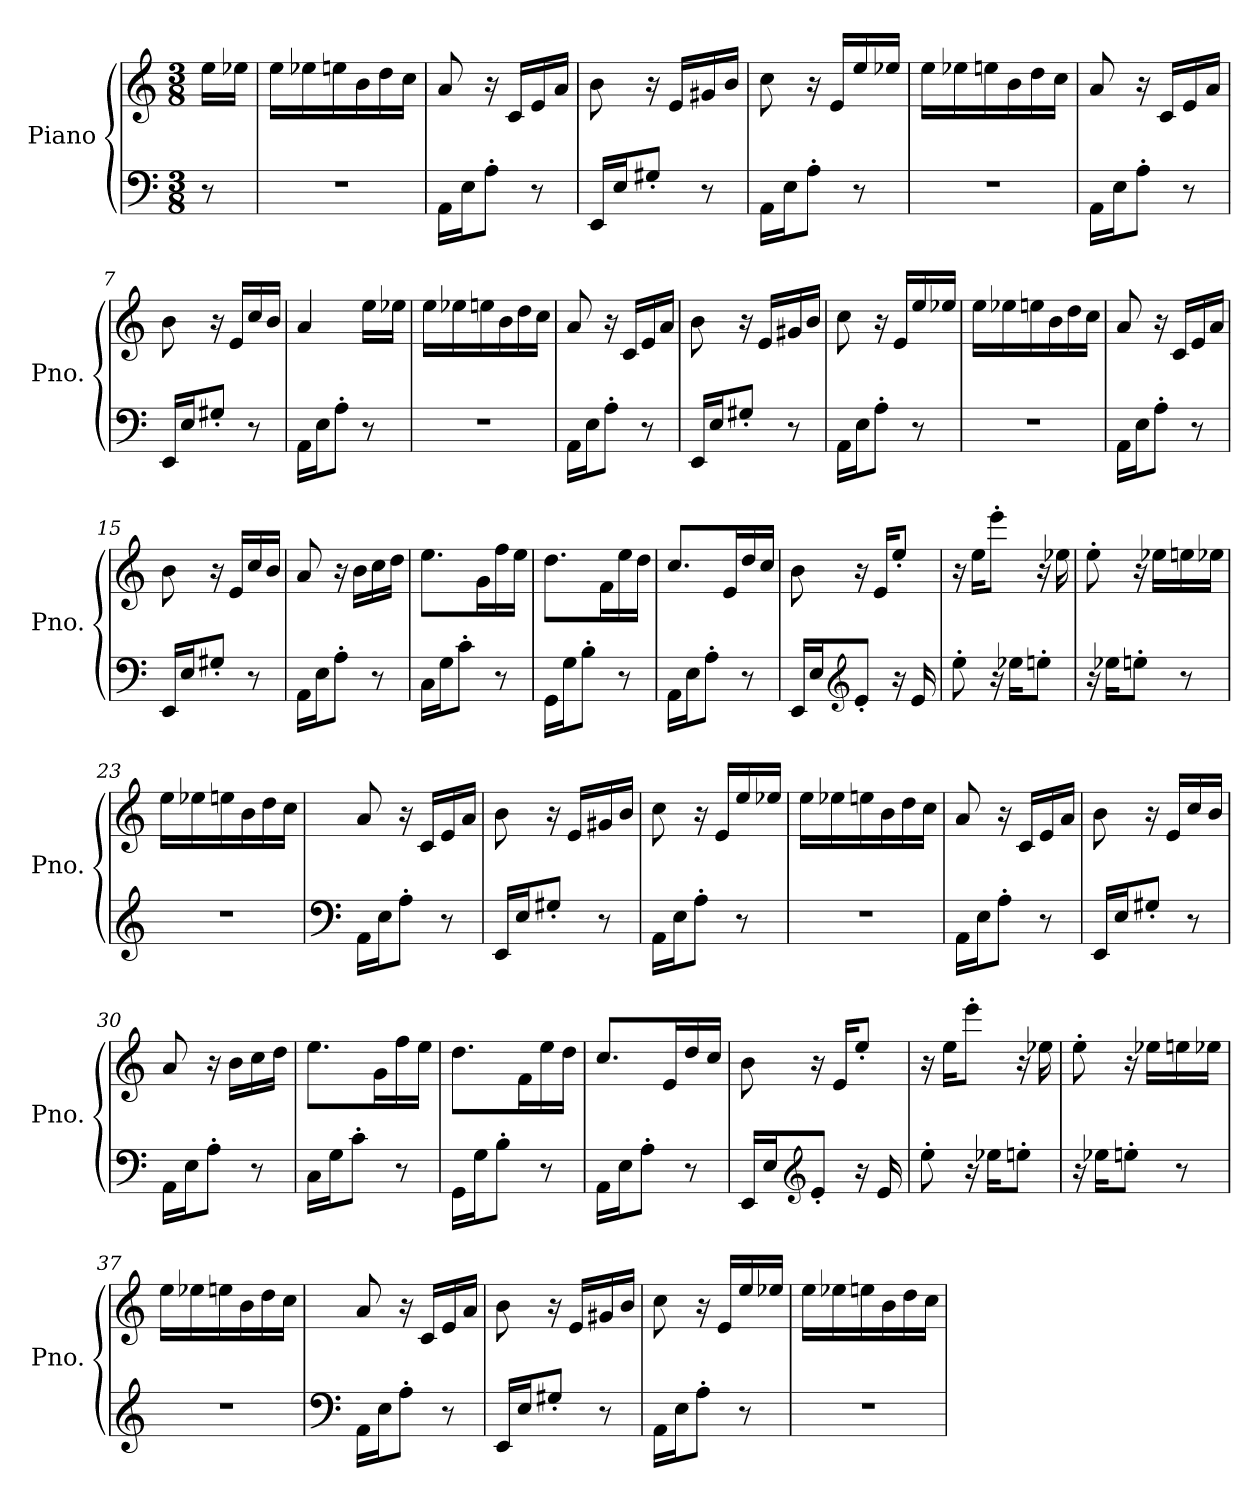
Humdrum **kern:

**kern	**kern
*part1	*part1
*staff2	*staff1
*I"Piano	*
*I'Pno.	*
*clefF4	*clefG2
*k[]	*k[]
*M3/8	*M3/8
*MM120	*MM120
=	=
8r	16ee\LL
.	16ee-X\JJ
=1	=1
4.r	16ee\LL
.	16ee-X\
.	16een\
.	16b\
.	16dd\
.	16cc\JJ
=2	=2
16AA\LL	8a/
16E\J	.
8A'\J	16r
.	16c/LL
8r	16e/
.	16a/JJ
=3	=3
16EE/LL	8b\
16E/J	.
8G#X'/J	16r
.	16e/LL
8r	16g#X/
.	16b/JJ
=4	=4
16AA\LL	8cc\
16E\J	.
8A'\J	16r
.	16e/LL
8r	16ee/
.	16ee-X/JJ
=5	=5
4.r	16ee\LL
.	16ee-X\
.	16een\
.	16b\
.	16dd\
.	16cc\JJ
=6	=6
16AA\LL	8a/
16E\J	.
8A'\J	16r
.	16c/LL
8r	16e/
.	16a/JJ
!!LO:LB:g=z
=7	=7
16EE/LL	8b\
16E/J	.
8G#X'/J	16r
.	16e/LL
8r	16cc/
.	16b/JJ
=8	=8
16AA\LL	4a/
16E\J	.
8A'\J	.
8r	16ee\LL
.	16ee-X\JJ
=9	=9
4.r	16ee\LL
.	16ee-X\
.	16een\
.	16b\
.	16dd\
.	16cc\JJ
=10	=10
16AA\LL	8a/
16E\J	.
8A'\J	16r
.	16c/LL
8r	16e/
.	16a/JJ
=11	=11
16EE/LL	8b\
16E/J	.
8G#X'/J	16r
.	16e/LL
8r	16g#X/
.	16b/JJ
=12	=12
16AA\LL	8cc\
16E\J	.
8A'\J	16r
.	16e/LL
8r	16ee/
.	16ee-X/JJ
=13	=13
4.r	16ee\LL
.	16ee-X\
.	16een\
.	16b\
.	16dd\
.	16cc\JJ
!!LO:LB:g=z
=14	=14
16AA\LL	8a/
16E\J	.
8A'\J	16r
.	16c/LL
8r	16e/
.	16a/JJ
=15	=15
16EE/LL	8b\
16E/J	.
8G#X'/J	16r
.	16e/LL
8r	16cc/
.	16b/JJ
=16	=16
16AA\LL	8a/
16E\J	.
8A'\J	16r
.	16b\LL
8r	16cc\
.	16dd\JJ
=17	=17
16C\LL	8.ee\L
16G\J	.
8c'\J	.
.	16g\L
8r	16ff\
.	16ee\JJ
=18	=18
16GG\LL	8.dd\L
16G\J	.
8B'\J	.
.	16f\L
8r	16ee\
.	16dd\JJ
=19	=19
16AA\LL	8.cc/L
16E\J	.
8A'\J	.
.	16e/L
8r	16dd/
.	16cc/JJ
=20	=20
16EE/LL	8b\
16E/J	.
*clefG2	*
8e'/J	16r
.	16e/KL
16r	8ee'/J
16e/	.
!!LO:LB:g=z
=21	=21
8ee'\	16r
.	16ee\KL
16r	8eee'\J
16ee-X\KL	.
8een'\J	16r
.	16ee-X\
=22	=22
16r	8ee'\
16ee-X\KL	.
8een'\J	16r
.	16ee-X\LL
8r	16een\
.	16ee-X\JJ
=23	=23
4.r	16ee\LL
.	16ee-X\
.	16een\
.	16b\
.	16dd\
.	16cc\JJ
=24	=24
*clefF4	*
16AA\LL	8a/
16E\J	.
8A'\J	16r
.	16c/LL
8r	16e/
.	16a/JJ
=25	=25
16EE/LL	8b\
16E/J	.
8G#X'/J	16r
.	16e/LL
8r	16g#X/
.	16b/JJ
=26	=26
16AA\LL	8cc\
16E\J	.
8A'\J	16r
.	16e/LL
8r	16ee/
.	16ee-X/JJ
=27	=27
4.r	16ee\LL
.	16ee-X\
.	16een\
.	16b\
.	16dd\
.	16cc\JJ
!!LO:LB:g=z
=28	=28
16AA\LL	8a/
16E\J	.
8A'\J	16r
.	16c/LL
8r	16e/
.	16a/JJ
=29	=29
16EE/LL	8b\
16E/J	.
8G#X'/J	16r
.	16e/LL
8r	16cc/
.	16b/JJ
=30	=30
16AA\LL	8a/
16E\J	.
8A'\J	16r
.	16b\LL
8r	16cc\
.	16dd\JJ
=31	=31
16C\LL	8.ee\L
16G\J	.
8c'\J	.
.	16g\L
8r	16ff\
.	16ee\JJ
=32	=32
16GG\LL	8.dd\L
16G\J	.
8B'\J	.
.	16f\L
8r	16ee\
.	16dd\JJ
=33	=33
16AA\LL	8.cc/L
16E\J	.
8A'\J	.
.	16e/L
8r	16dd/
.	16cc/JJ
=34	=34
16EE/LL	8b\
16E/J	.
*clefG2	*
8e'/J	16r
.	16e/KL
16r	8ee'/J
16e/	.
!!LO:LB:g=z
=35	=35
8ee'\	16r
.	16ee\KL
16r	8eee'\J
16ee-X\KL	.
8een'\J	16r
.	16ee-X\
=36	=36
16r	8ee'\
16ee-X\KL	.
8een'\J	16r
.	16ee-X\LL
8r	16een\
.	16ee-X\JJ
=37	=37
4.r	16ee\LL
.	16ee-X\
.	16een\
.	16b\
.	16dd\
.	16cc\JJ
=38	=38
*clefF4	*
16AA\LL	8a/
16E\J	.
8A'\J	16r
.	16c/LL
8r	16e/
.	16a/JJ
=39	=39
16EE/LL	8b\
16E/J	.
8G#X'/J	16r
.	16e/LL
8r	16g#X/
.	16b/JJ
=40	=40
16AA\LL	8cc\
16E\J	.
8A'\J	16r
.	16e/LL
8r	16ee/
.	16ee-X/JJ
=41	=41
4.r	16ee\LL
.	16ee-X\
.	16een\
.	16b\
.	16dd\
.	16cc\JJ
=	=
*-	*-
